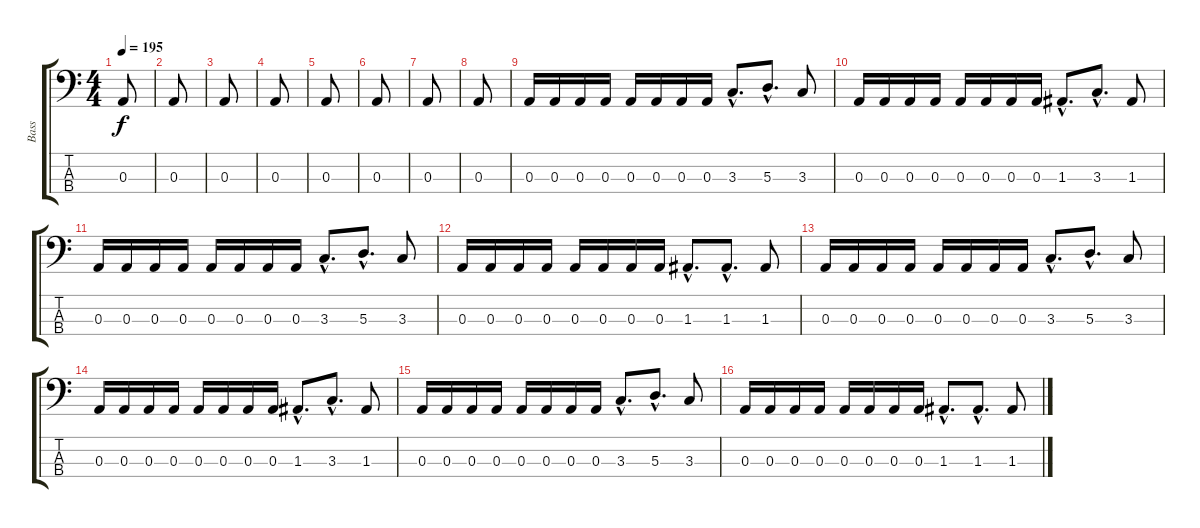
\track ("Bass" "Bass") {instrument electricbasspick}
\staff {score tabs}
\tuning (G2 D2 A1 E1) {hide}
\ts (4 4)
\tempo 195
\clef f4
\ks c
0.3.8{dy f} |
0.3.8 |
0.3.8 |
0.3.8 |
0.3.8 |
0.3.8 |
0.3.8 |
0.3.8 |
0.3.16 0.3.16 0.3.16 0.3.16 0.3.16 0.3.16 0.3.16 0.3.16 3.3{hac}.8{d} 5.3{hac}.8{d} 3.3.8 |
0.3.16 0.3.16 0.3.16 0.3.16 0.3.16 0.3.16 0.3.16 0.3.16 1.3{hac}.8{d} 3.3{hac}.8{d} 1.3.8 |
0.3.16 0.3.16 0.3.16 0.3.16 0.3.16 0.3.16 0.3.16 0.3.16 3.3{hac}.8{d} 5.3{hac}.8{d} 3.3.8 |
0.3.16 0.3.16 0.3.16 0.3.16 0.3.16 0.3.16 0.3.16 0.3.16 1.3{hac}.8{d} 1.3{hac}.8{d} 1.3.8 |
0.3.16 0.3.16 0.3.16 0.3.16 0.3.16 0.3.16 0.3.16 0.3.16 3.3{hac}.8{d} 5.3{hac}.8{d} 3.3.8 |
0.3.16 0.3.16 0.3.16 0.3.16 0.3.16 0.3.16 0.3.16 0.3.16 1.3{hac}.8{d} 3.3{hac}.8{d} 1.3.8 |
0.3.16 0.3.16 0.3.16 0.3.16 0.3.16 0.3.16 0.3.16 0.3.16 3.3{hac}.8{d} 5.3{hac}.8{d} 3.3.8 |
0.3.16 0.3.16 0.3.16 0.3.16 0.3.16 0.3.16 0.3.16 0.3.16 1.3{hac}.8{d} 1.3{hac}.8{d} 1.3.8
